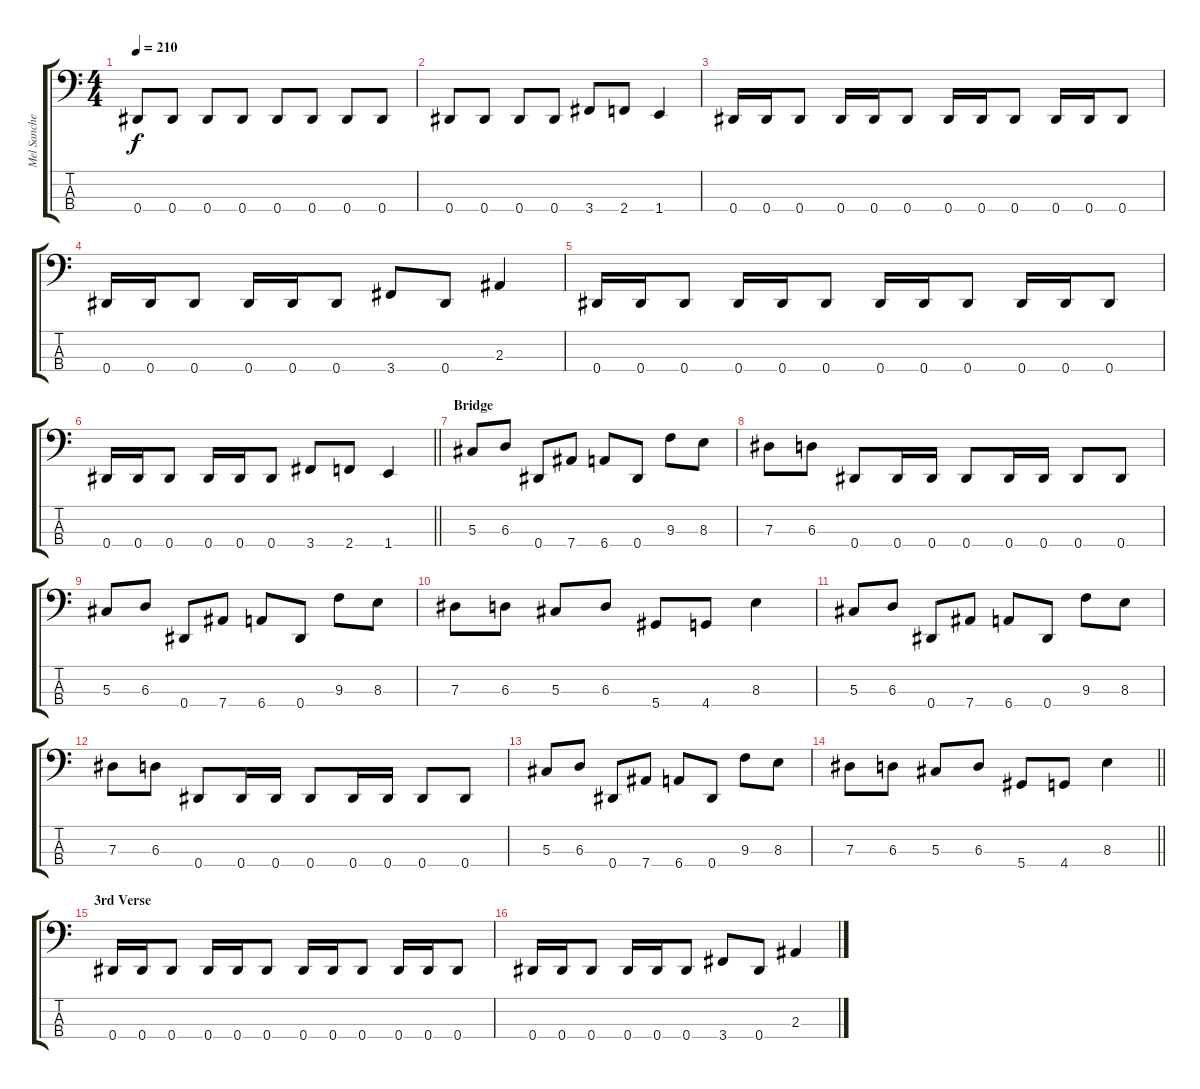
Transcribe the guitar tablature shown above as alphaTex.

\track ("Mel Sanchez" "Mel Sanche") {instrument electricbassfinger}
\staff {score tabs}
\tuning (Gb2 Db2 Ab1 Eb1) {hide}
\ts (4 4)
\tempo 210
\clef f4
\ks c
0.4.8{dy f} 0.4.8 0.4.8 0.4.8 0.4.8 0.4.8 0.4.8 0.4.8 |
0.4.8 0.4.8 0.4.8 0.4.8 3.4.8 2.4.8 1.4.4 |
0.4.16 0.4.16 0.4.8 0.4.16 0.4.16 0.4.8 0.4.16 0.4.16 0.4.8 0.4.16 0.4.16 0.4.8 |
0.4.16 0.4.16 0.4.8 0.4.16 0.4.16 0.4.8 3.4.8 0.4.8 2.3.4 |
0.4.16 0.4.16 0.4.8 0.4.16 0.4.16 0.4.8 0.4.16 0.4.16 0.4.8 0.4.16 0.4.16 0.4.8 |
\barLineRight lightlight
0.4.16 0.4.16 0.4.8 0.4.16 0.4.16 0.4.8 3.4.8 2.4.8 1.4.4 |
\section ("" "Bridge")
5.3.8 6.3.8 0.4.8 7.4.8 6.4.8 0.4.8 9.3.8 8.3.8 |
7.3.8 6.3.8 0.4.8 0.4.16 0.4.16 0.4.8 0.4.16 0.4.16 0.4.8 0.4.8 |
5.3.8 6.3.8 0.4.8 7.4.8 6.4.8 0.4.8 9.3.8 8.3.8 |
7.3.8 6.3.8 5.3.8 6.3.8 5.4.8 4.4.8 8.3.4 |
5.3.8 6.3.8 0.4.8 7.4.8 6.4.8 0.4.8 9.3.8 8.3.8 |
7.3.8 6.3.8 0.4.8 0.4.16 0.4.16 0.4.8 0.4.16 0.4.16 0.4.8 0.4.8 |
5.3.8 6.3.8 0.4.8 7.4.8 6.4.8 0.4.8 9.3.8 8.3.8 |
\barLineRight lightlight
7.3.8 6.3.8 5.3.8 6.3.8 5.4.8 4.4.8 8.3.4 |
\section ("" "3rd Verse")
0.4.16 0.4.16 0.4.8 0.4.16 0.4.16 0.4.8 0.4.16 0.4.16 0.4.8 0.4.16 0.4.16 0.4.8 |
0.4.16 0.4.16 0.4.8 0.4.16 0.4.16 0.4.8 3.4.8 0.4.8 2.3.4
